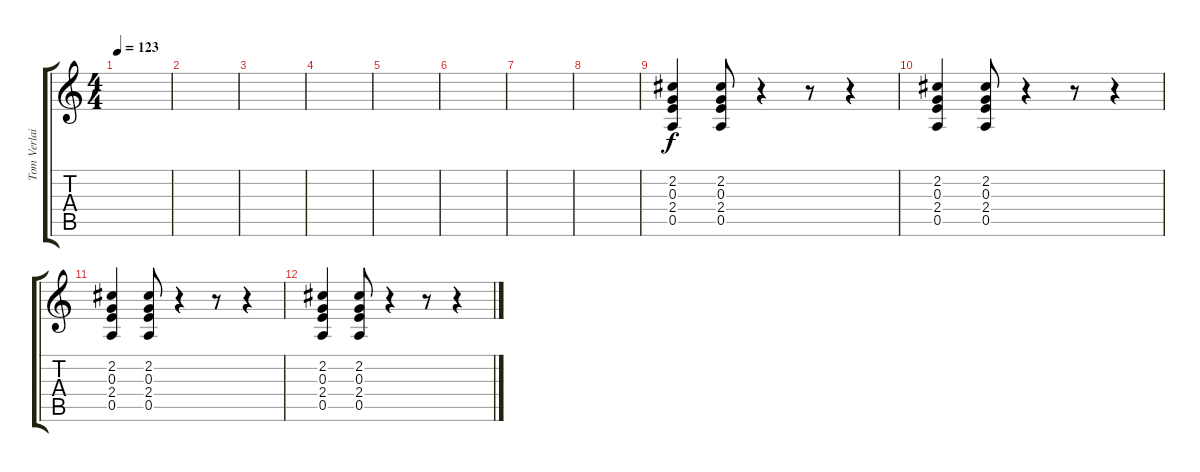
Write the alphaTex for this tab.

\track ("Tom Verlaine" "Tom Verlai") {instrument overdrivenguitar}
\staff {score tabs}
\tuning (E4 B3 G3 D3 A2 E2) {hide}
\ts (4 4)
\tempo 123
\clef g2
\ks c
|
|
|
|
|
|
|
|
(2.2 0.3 2.4 0.5).4 (2.2 0.3 2.4 0.5).8 r.4 r.8 r.4 |
(2.2 0.3 2.4 0.5).4 (2.2 0.3 2.4 0.5).8 r.4 r.8 r.4 |
(2.2 0.3 2.4 0.5).4 (2.2 0.3 2.4 0.5).8 r.4 r.8 r.4 |
(2.2 0.3 2.4 0.5).4 (2.2 0.3 2.4 0.5).8 r.4 r.8 r.4
